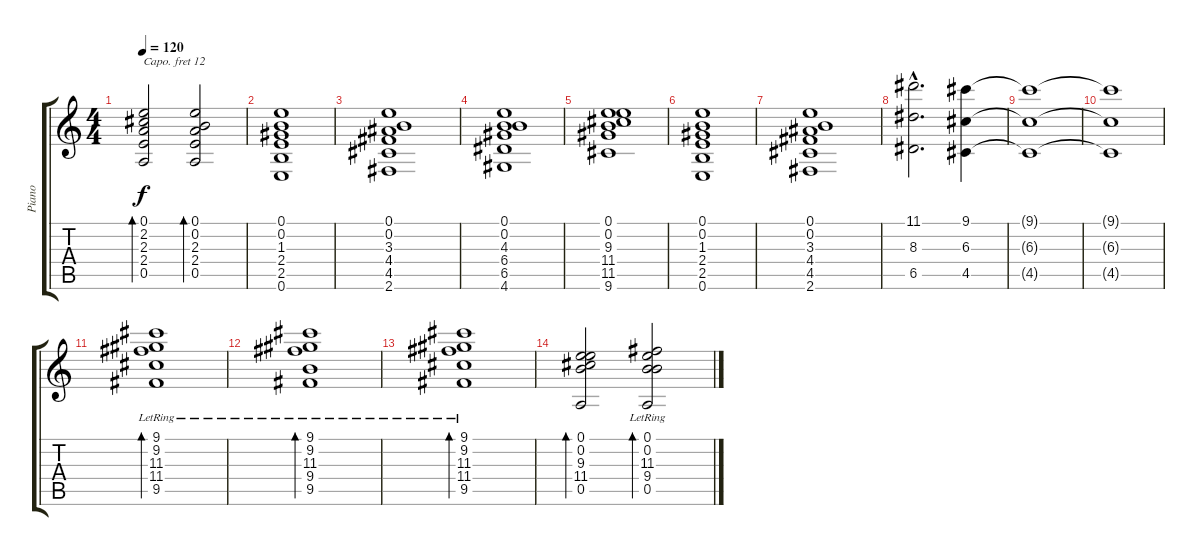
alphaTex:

\track ("Piano" "Piano") {instrument acousticgrandpiano}
\staff {score tabs}
\capo 12
\tuning (E4 B3 G3 D3 A2 E2) {hide}
\ts (4 4)
\tempo 120
\clef g2
\ks c
(0.1 2.2 2.3 2.4 0.5).2{bd 120 dy f} (0.1 0.2 2.3 2.4 0.5).2{bd 120} |
(0.1 0.2 1.3 2.4 2.5 0.6).1 |
(0.1 0.2 3.3 4.4 4.5 2.6).1 |
(0.1 0.2 4.3 6.4 6.5 4.6).1 |
(0.1 0.2 9.3 11.4 11.5 9.6).1 |
(0.1 0.2 1.3 2.4 2.5 0.6).1 |
(0.1 0.2 3.3 4.4 4.5 2.6).1 |
(11.1{hac} 8.3{hac} 6.5{hac}).2{d} (9.1 6.3 4.5).4 |
(9.1{t} 6.3{t} 4.5{t}).1 |
(9.1{t} 6.3{t} 4.5{t}).1 |
(9.1{lr} 9.2 11.3 11.4 9.5).1{bd 240} |
(9.1 9.2 11.3 9.4{lr} 9.5).1{bd 240} |
(9.1{lr} 9.2 11.3 11.4 9.5).1{bd 240} |
(0.1 0.2 9.3 11.4 0.5).2{bd 120} (0.1{lr} 0.2 11.3 9.4 0.5).2{bd 240}
